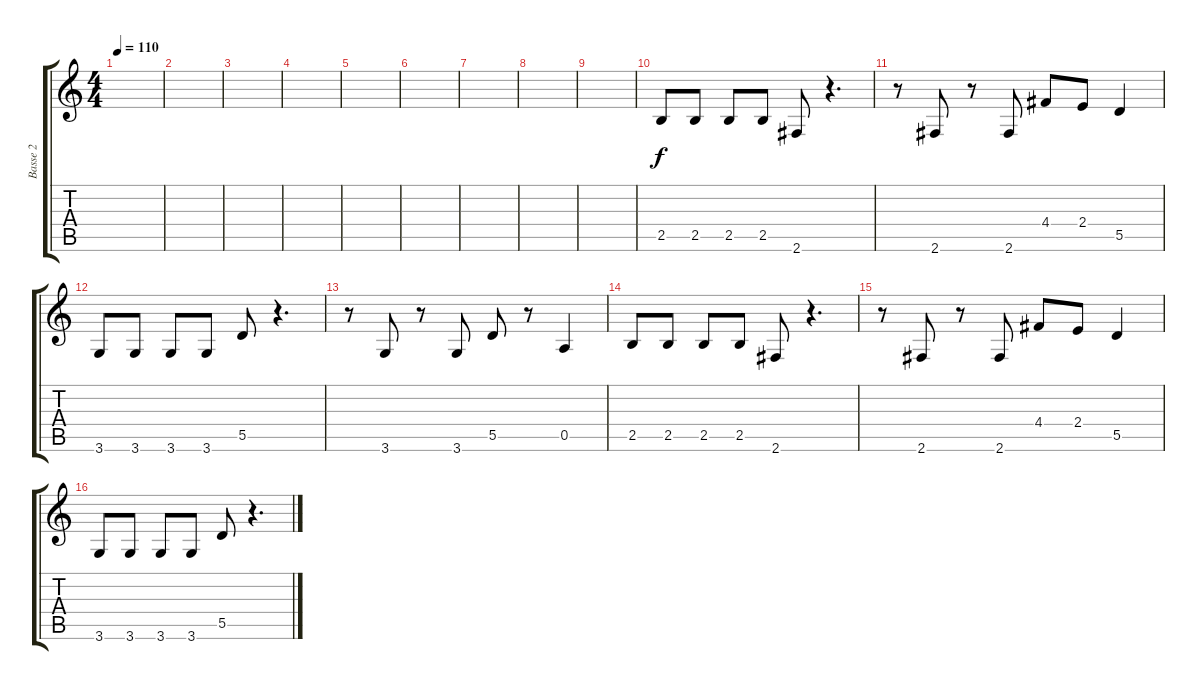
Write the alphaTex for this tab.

\track ("Basse 2" "Basse 2") {instrument synthbass1}
\staff {score tabs}
\tuning (E4 B3 G3 D3 A2 E2) {hide}
\ts (4 4)
\tempo 110
\clef g2
\ks c
|
|
|
|
|
|
|
|
|
2.5.8{volume 16} 2.5.8 2.5.8 2.5.8 2.6.8 r.4{d} |
r.8 2.6.8 r.8 2.6.8 4.4.8 2.4.8 5.5.4 |
3.6.8 3.6.8 3.6.8 3.6.8 5.5.8 r.4{d} |
r.8 3.6.8 r.8 3.6.8 5.5.8 r.8 0.5.4 |
2.5.8 2.5.8 2.5.8 2.5.8 2.6.8 r.4{d} |
r.8 2.6.8 r.8 2.6.8 4.4.8 2.4.8 5.5.4 |
3.6.8 3.6.8 3.6.8 3.6.8 5.5.8 r.4{d}
